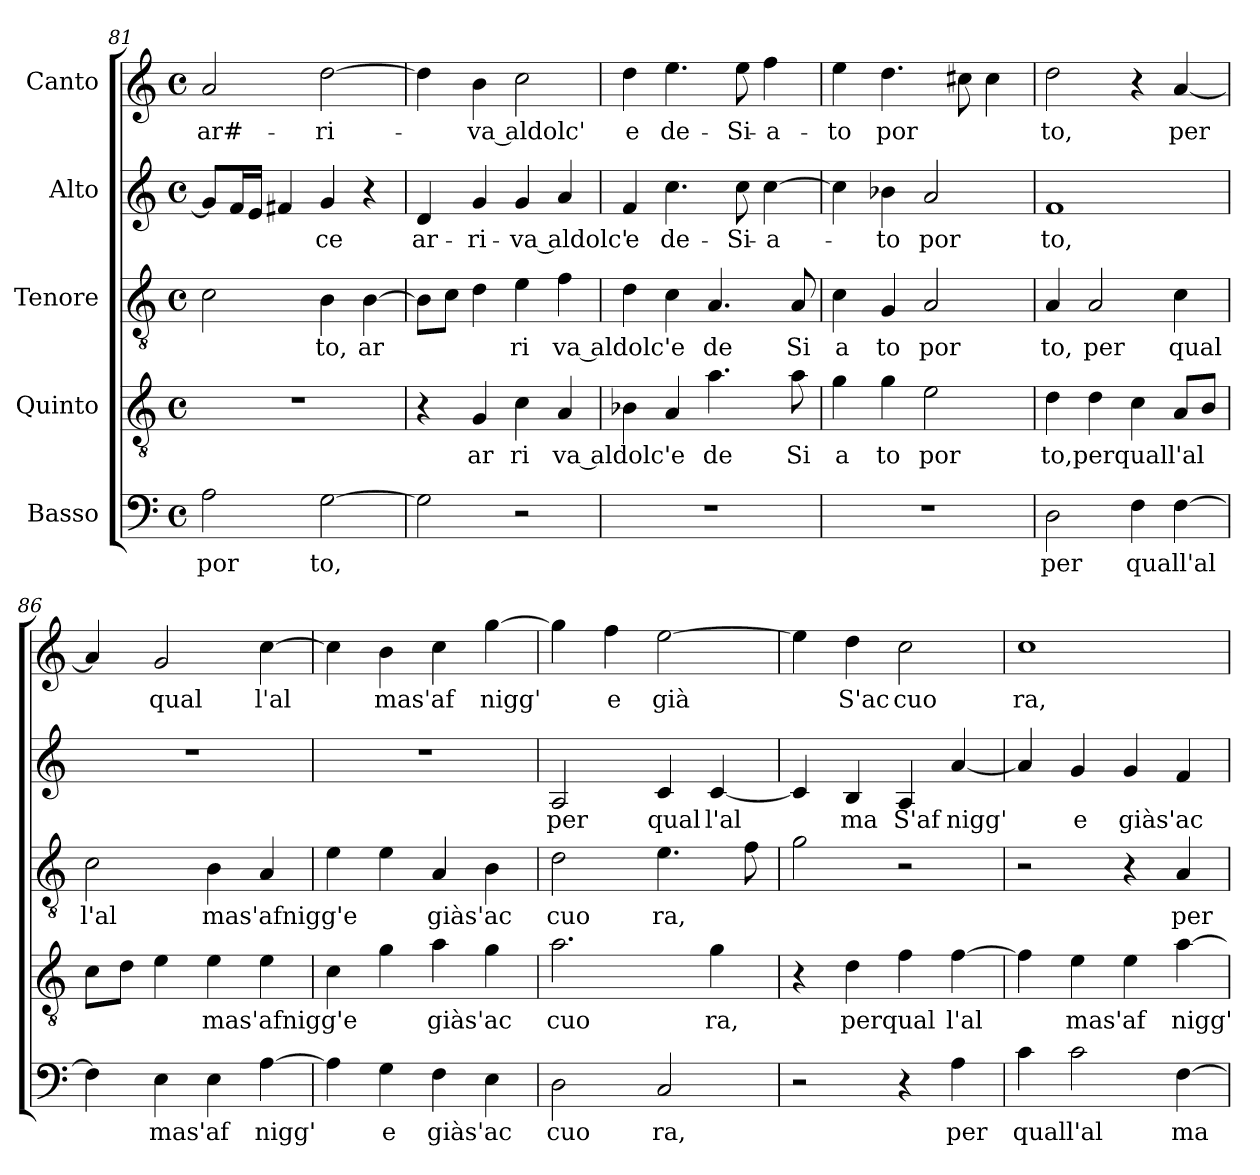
**kern	**text	**kern	**text	**kern	**text	**kern	**text	**kern	**text
*part5	*part5	*part4	*part4	*part3	*part3	*part2	*part2	*part1	*part1
*staff5	*staff5	*staff4	*staff4	*staff3	*staff3	*staff2	*staff2	*staff1	*staff1
*I"Basso	*	*I"Quinto	*	*I"Tenore	*	*I"Alto	*	*I"Canto	*
*clefF4	*	*clefGv2	*	*clefGv2	*	*clefG2	*	*clefG2	*
*	*	*	*	*	*	*k[]	*	*	*
*	*	*	*	*	*	*C:	*	*	*
*M4/4	*	*M4/4	*	*M4/4	*	*M4/4	*	*M4/4	*
*met(c)	*	*met(c)	*	*met(c)	*	*met(c)	*	*met(c)	*
=81	=81	=81	=81	=81	=81	=81	=81	=81	=81
!	!LO:LY:b:cj	!	!	!	!	!	!	!	!LO:LY:b:cj
2A\	por	1r	.	2c\	.	8g/L]	.	2a/	ar#-
.	.	.	.	.	.	16f/	.	.	.
.	.	.	.	.	.	16e/J	.	.	.
.	.	.	.	.	.	4f#/	.	.	.
!	!LO:LY:b	!	!	!	!LO:LY:b:cj	!	!LO:LY:b:cj	!	!LO:LY:b:cj
[>2G\	to,	.	.	4B\	to,	4g/	-ce	[>2dd\	-ri-
!	!	!	!	!	!LO:LY:b:cj	!	!	!	!
.	.	.	.	[>4B\	ar	4r	.	.	.
=82	=82	=82	=82	=82	=82	=82	=82	=82	=82
!	!	!	!	!	!	!	!LO:LY:b:cj	!	!
2G\]	.	4r	.	8B\L]	.	4d/	ar-	4dd\]	.
.	.	.	.	8c\J	.	.	.	.	.
!	!	!	!LO:LY:b:cj	!	!	!	!LO:LY:b:cj	!	!LO:LY:b:rj
.	.	4G/	ar	4d\	.	4g/	-ri-	4b\	-va aldolc'
!	!	!	!LO:LY:b:cj	!	!LO:LY:b:cj	!	!LO:LY:b:rj	!	!
2r	.	4c\	ri	4e\	ri	4g/	-va aldolc'	2cc\	.
!	!	!	!LO:LY:b:rj	!	!LO:LY:b:rj	!	!	!	!
.	.	4A/	va aldolc'e	4f\	va aldolc'e	4a/	.	.	.
=83	=83	=83	=83	=83	=83	=83	=83	=83	=83
!	!	!	!	!	!	!	!LO:LY:b:cj	!	!LO:LY:b:cj
1r	.	4B-X\	.	4d\	.	4f/	e	4dd\	e
!	!	!	!	!	!	!	!LO:LY:b:cj	!	!LO:LY:b:cj
.	.	4A/	.	4c\	.	4.cc\	de-	4.ee\	de-
!	!	!	!LO:LY:b:cj	!	!LO:LY:b:cj	!	!	!	!
.	.	4.a\	de	4.A/	de	.	.	.	.
!	!	!	!	!	!	!	!LO:LY:b:cj	!	!LO:LY:b:cj
.	.	.	.	.	.	8cc\	-Si-	8ee\	-Si-
!	!	!	!	!	!	!	!LO:LY:b:cj	!	!LO:LY:b:cj
.	.	.	.	.	.	[<4cc\	-a-	4ff\	-a-
!	!	!	!LO:LY:b:cj	!	!LO:LY:b:cj	!	!	!	!
.	.	8a\	Si	8A/	Si	.	.	.	.
!!LO:LB:g=z
=84	=84	=84	=84	=84	=84	=84	=84	=84	=84
!	!	!	!LO:LY:b:cj	!	!LO:LY:b:cj	!	!	!	!LO:LY:b:cj
*	*	*	*	*^	*	*	*	*	*
1r	.	4g\	a	4c\	64ryy	a	4cc\]	.	4ee\	-to
.	.	.	.	.	2ryy	.	.	.	.	.
!	!	!	!LO:LY:b:cj	!	!	!LO:LY:b:cj	!	!LO:LY:b:cj	!	!LO:LY:b
.	.	4g\	to	4G/	.	to	4b-X\	-to	4.dd\	por
!	!	!	!LO:LY:b:cj	!	!	!LO:LY:b:cj	!	!LO:LY:b:cj	!	!
.	.	2e\	por	2A/	.	por	2a/	por	.	.
.	.	.	.	.	4ryy	.	.	.	.	.
.	.	.	.	.	.	.	.	.	8cc#\	.
.	.	.	.	.	.	.	.	.	4cc#\	.
.	.	.	.	.	8...ryy	.	.	.	.	.
=85	=85	=85	=85	=85	=85	=85	=85	=85	=85	=85
!	!LO:LY:b:cj	!	!LO:LY:b	!	!	!LO:LY:b:cj	!	!LO:LY:b:cj	!	!LO:LY:b:cj
*	*	*	*	*v	*v	*	*	*	*	*
2D\	per	4d\	to,perquall'al	4A/	to,	1f	to,	2dd\	to,
!	!	!	!	!	!LO:LY:b:cj	!	!	!	!
.	.	4d\	.	2A/	per	.	.	.	.
!	!LO:LY:b:cj	!	!	!	!	!	!	!	!
4F\	quall'al	4c\	.	.	.	.	.	4r	.
!	!	!	!	!	!LO:LY:b:cj	!	!	!	!LO:LY:b
[>4F\	.	8A/L	.	4c\	qual	.	.	[<4a/	per
.	.	8B/J	.	.	.	.	.	.	.
=86	=86	=86	=86	=86	=86	=86	=86	=86	=86
!	!	!	!	!	!LO:LY:b:cj	!	!	!	!
4F\]	.	8c\L	.	2c\	l'al	1r	.	4a/]	.
.	.	8d\J	.	.	.	.	.	.	.
!	!LO:LY:b	!	!	!	!	!	!	!	!LO:LY:b:cj
4E\	mas'af	4e\	.	.	.	.	.	2g/	qual
!	!	!	!LO:LY:b	!	!LO:LY:b	!	!	!	!
4E\	.	4e\	mas'afnigg'e	4B\	mas'afnigg'e	.	.	.	.
!	!LO:LY:b	!	!	!	!	!	!	!	!LO:LY:b
[>4A\	nigg'	4e\	.	4A/	.	.	.	[>4cc\	l'al
=87	=87	=87	=87	=87	=87	=87	=87	=87	=87
4A\]	.	4c\	.	4e\	.	1r	.	4cc\]	.
!	!LO:LY:b:cj	!	!	!	!	!	!	!	!LO:LY:b
4G\	e	4g\	.	4e\	.	.	.	4b\	mas'af
!	!LO:LY:b	!	!LO:LY:b	!	!LO:LY:b	!	!	!	!
4F\	giàs'ac	4a\	giàs'ac	4A/	giàs'ac	.	.	4cc\	.
!	!	!	!	!	!	!	!	!	!LO:LY:b
4E\	.	4g\	.	4B\	.	.	.	[>4gg\	nigg'
=88	=88	=88	=88	=88	=88	=88	=88	=88	=88
!	!LO:LY:b:cj	!	!LO:LY:b:cj	!	!LO:LY:b:cj	!	!LO:LY:b:cj	!	!
2D\	cuo	2.a\	cuo	2d\	cuo	2A/	per	4gg\]	.
!	!	!	!	!	!	!	!	!	!LO:LY:b:cj
.	.	.	.	.	.	.	.	4ff\	e
!	!LO:LY:b:cj	!	!	!	!LO:LY:b	!	!LO:LY:b:cj	!	!LO:LY:b
2C/	ra,	.	.	4.e\	ra,	4c/	qual	[>2ee\	già
!	!	!	!LO:LY:b:cj	!	!	!	!LO:LY:b	!	!
.	.	4g\	ra,	.	.	[<4c/	l'al	.	.
.	.	.	.	8f\	.	.	.	.	.
=89	=89	=89	=89	=89	=89	=89	=89	=89	=89
2r	.	4r	.	2g\	.	4c/]	.	4ee\]	.
!	!	!	!LO:LY:b	!	!	!	!LO:LY:b:cj	!	!LO:LY:b:cj
.	.	4d\	perqual	.	.	4B/	ma	4dd\	S'ac
!	!	!	!	!	!	!	!LO:LY:b:cj	!	!LO:LY:b:cj
4r	.	4f\	.	2r	.	4A/	S'af	2cc\	cuo
!	!LO:LY:b:cj	!	!LO:LY:b	!	!	!	!LO:LY:b	!	!
4A\	per	[>4f\	l'al	.	.	[<4a/	nigg'	.	.
=90	=90	=90	=90	=90	=90	=90	=90	=90	=90
!	!LO:LY:b:cj	!	!	!	!	!	!	!	!LO:LY:b:cj
4c\	quall'al	4f\]	.	2r	.	4a/]	.	1cc	ra,
!	!	!	!LO:LY:b	!	!	!	!LO:LY:b:cj	!	!
2c\	.	4e\	mas'af	.	.	4g/	e	.	.
!	!	!	!	!	!	!	!LO:LY:b	!	!
.	.	4e\	.	4r	.	4g/	giàs'ac	.	.
!	!LO:LY:b	!	!LO:LY:b	!	!LO:LY:b	!	!	!	!
[>4F\	ma	[>4a\	nigg'	4A/	per	4f/	.	.	.
=	=	=	=	=	=	=	=	=	=
*-	*-	*-	*-	*-	*-	*-	*-	*-	*-
